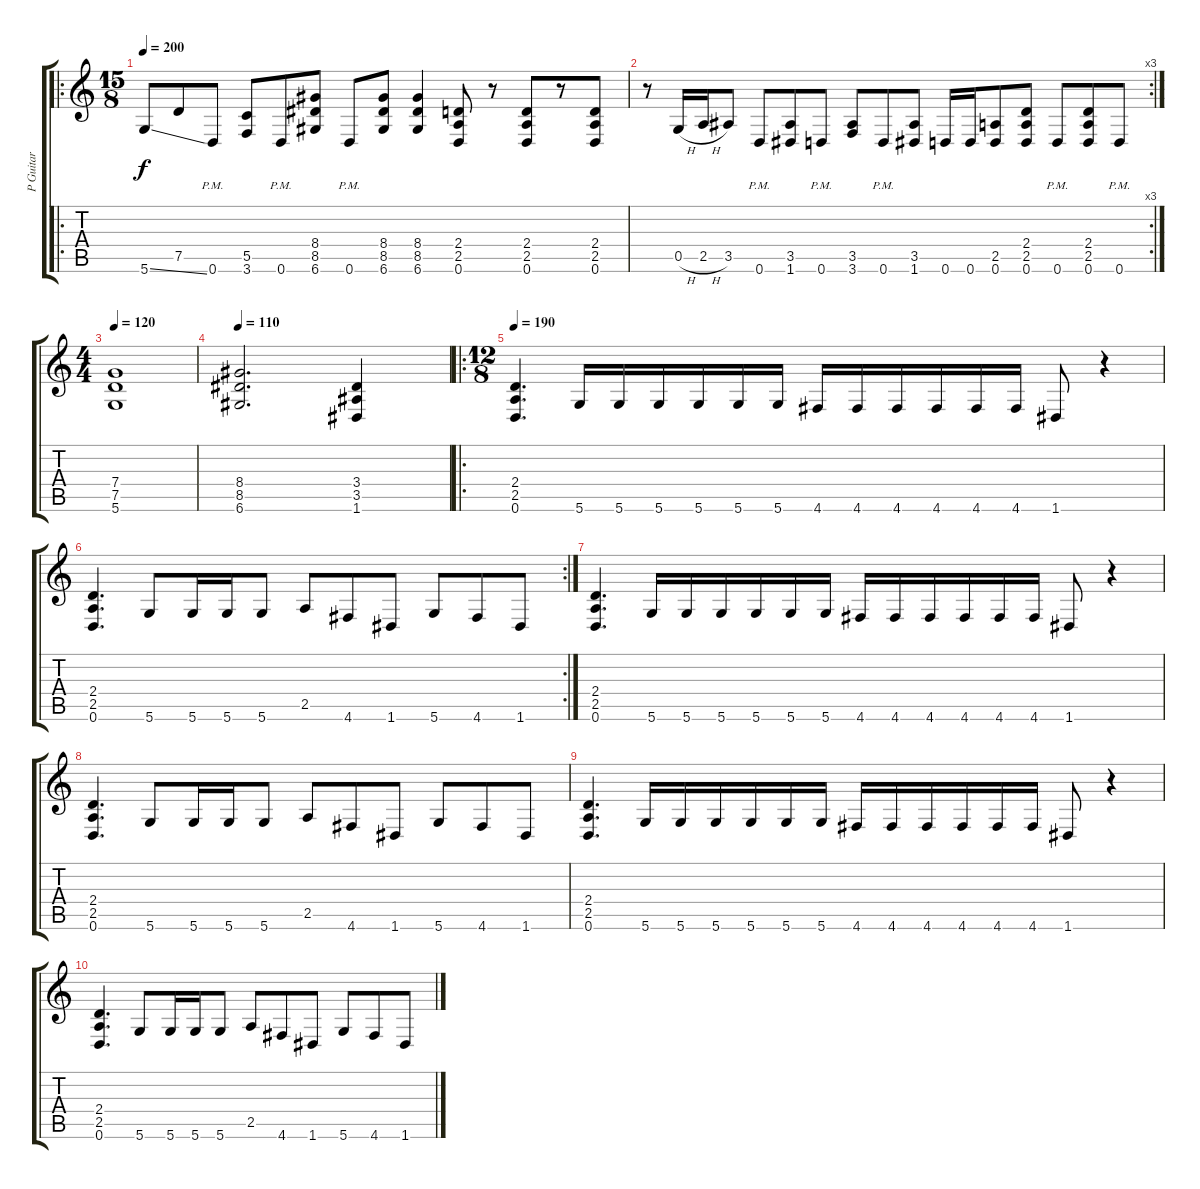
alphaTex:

\track ("P Guitar" "P Guitar") {instrument distortionguitar}
\staff {score tabs}
\tuning (D4 A3 F3 C3 G2 D2) {hide}
\ro
\ts (15 8)
\tempo 200
\clef g2
\ks c
5.6{ss}.8{dy f} 7.5.8 0.6{pm}.8 (5.5 3.6).8 0.6{pm}.8 (8.4 8.5 6.6).8 0.6{pm}.8 (8.4 8.5 6.6).8 (8.4 8.5 6.6).4 (2.4 2.5 0.6).8 r.8 (2.4 2.5 0.6).8 r.8 (2.4 2.5 0.6).8 |
\rc 3
r.8 0.5{h}.16 2.5{h}.16 3.5.8 0.6{pm}.8 (3.5 1.6).8 0.6{pm}.8 (3.5 3.6).8 0.6{pm}.8 (3.5 1.6).8 0.6.16 0.6.16 (2.5 0.6).8 (2.4 2.5 0.6).8 0.6{pm}.8 (2.4 2.5 0.6).8 0.6{pm}.8 |
\ts (4 4)
\tempo 120
(7.4 7.5 5.6).1 |
\tempo 110
(8.4 8.5 6.6).2{d} (3.4 3.5 1.6).4 |
\ro
\ts (12 8)
\tempo 190
(2.4 2.5 0.6).4{d} 5.6.16 5.6.16 5.6.16 5.6.16 5.6.16 5.6.16 4.6.16 4.6.16 4.6.16 4.6.16 4.6.16 4.6.16 1.6.8 r.4 |
\rc 2
(2.4 2.5 0.6).4{d} 5.6.8 5.6.16 5.6.16 5.6.8 2.5.8 4.6.8 1.6.8 5.6.8 4.6.8 1.6.8 |
(2.4 2.5 0.6).4{d} 5.6.16 5.6.16 5.6.16 5.6.16 5.6.16 5.6.16 4.6.16 4.6.16 4.6.16 4.6.16 4.6.16 4.6.16 1.6.8 r.4 |
(2.4 2.5 0.6).4{d} 5.6.8 5.6.16 5.6.16 5.6.8 2.5.8 4.6.8 1.6.8 5.6.8 4.6.8 1.6.8 |
(2.4 2.5 0.6).4{d} 5.6.16 5.6.16 5.6.16 5.6.16 5.6.16 5.6.16 4.6.16 4.6.16 4.6.16 4.6.16 4.6.16 4.6.16 1.6.8 r.4 |
(2.4 2.5 0.6).4{d} 5.6.8 5.6.16 5.6.16 5.6.8 2.5.8 4.6.8 1.6.8 5.6.8 4.6.8 1.6.8
